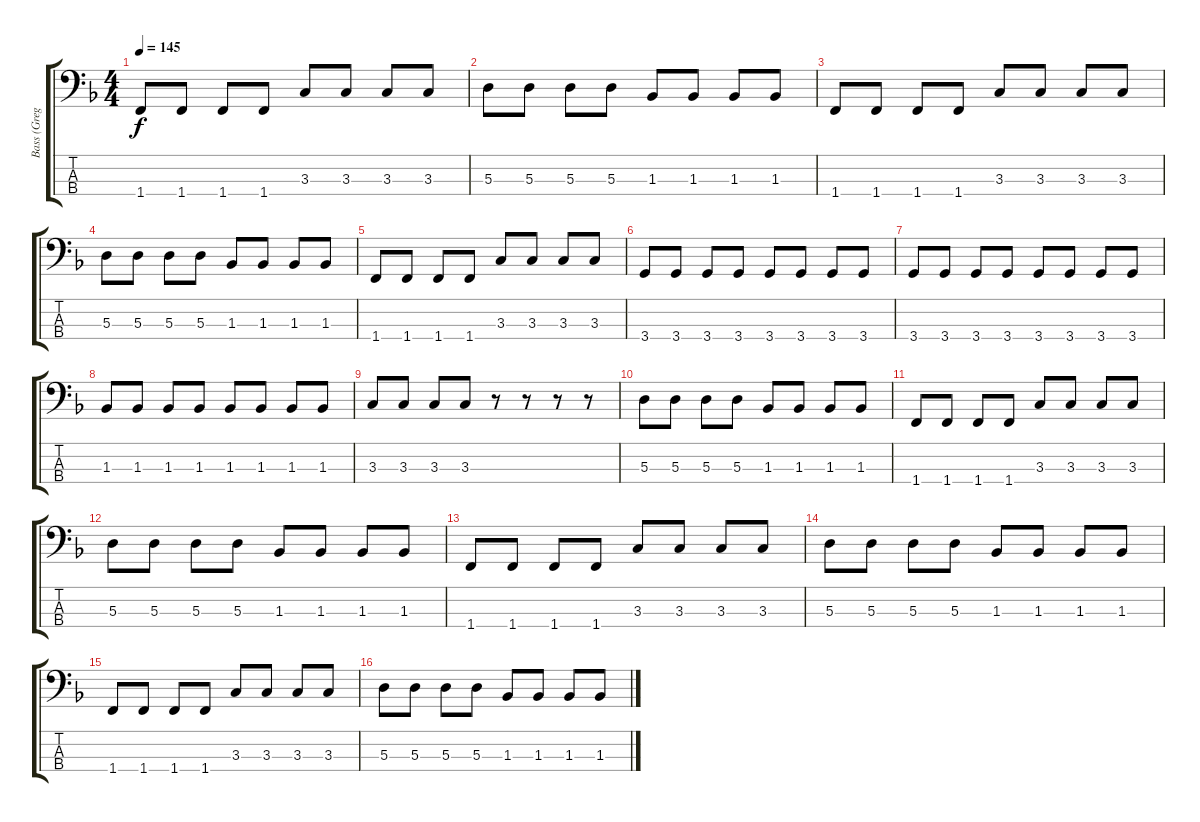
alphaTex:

\track ("Bass (Greg K.)" "Bass (Greg") {instrument electricbasspick}
\staff {score tabs}
\tuning (G2 D2 A1 E1) {hide}
\ts (4 4)
\tempo 145
\clef f4
\ks f
1.4.8{dy f} 1.4.8 1.4.8 1.4.8 3.3.8 3.3.8 3.3.8 3.3.8 |
5.3.8 5.3.8 5.3.8 5.3.8 1.3.8 1.3.8 1.3.8 1.3.8 |
1.4.8 1.4.8 1.4.8 1.4.8 3.3.8 3.3.8 3.3.8 3.3.8 |
5.3.8 5.3.8 5.3.8 5.3.8 1.3.8 1.3.8 1.3.8 1.3.8 |
1.4.8 1.4.8 1.4.8 1.4.8 3.3.8 3.3.8 3.3.8 3.3.8 |
3.4.8 3.4.8 3.4.8 3.4.8 3.4.8 3.4.8 3.4.8 3.4.8 |
3.4.8 3.4.8 3.4.8 3.4.8 3.4.8 3.4.8 3.4.8 3.4.8 |
1.3.8 1.3.8 1.3.8 1.3.8 1.3.8 1.3.8 1.3.8 1.3.8 |
3.3.8 3.3.8 3.3.8 3.3.8 r.8 r.8 r.8 r.8 |
5.3.8 5.3.8 5.3.8 5.3.8 1.3.8 1.3.8 1.3.8 1.3.8 |
1.4.8 1.4.8 1.4.8 1.4.8 3.3.8 3.3.8 3.3.8 3.3.8 |
5.3.8 5.3.8 5.3.8 5.3.8 1.3.8 1.3.8 1.3.8 1.3.8 |
1.4.8 1.4.8 1.4.8 1.4.8 3.3.8 3.3.8 3.3.8 3.3.8 |
5.3.8 5.3.8 5.3.8 5.3.8 1.3.8 1.3.8 1.3.8 1.3.8 |
1.4.8 1.4.8 1.4.8 1.4.8 3.3.8 3.3.8 3.3.8 3.3.8 |
5.3.8 5.3.8 5.3.8 5.3.8 1.3.8 1.3.8 1.3.8 1.3.8
